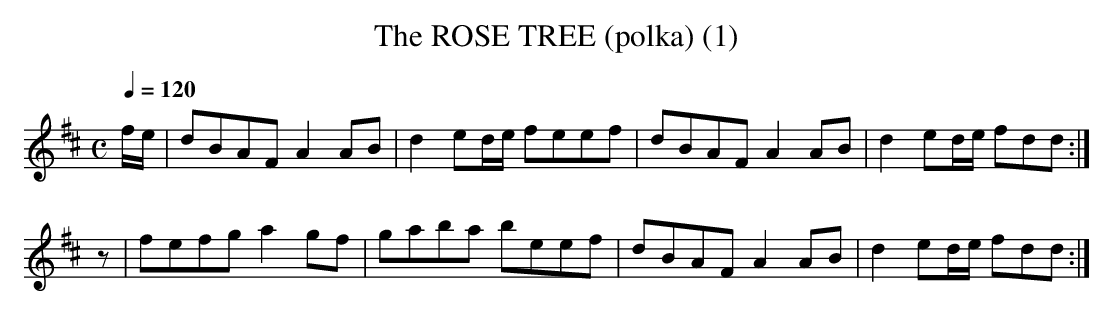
X:1
T:ROSE TREE (polka) (1), The
Q:1/4=120
M:C
L:1/8
K:D
f/e/|dBAF A2AB|d2ed/e/ feef|dBAF A2AB|d2 ed/e/ fdd :|
z|fefg a2gf|gaba beef|dBAF A2 AB|d2 ed/e/ fdd :|
